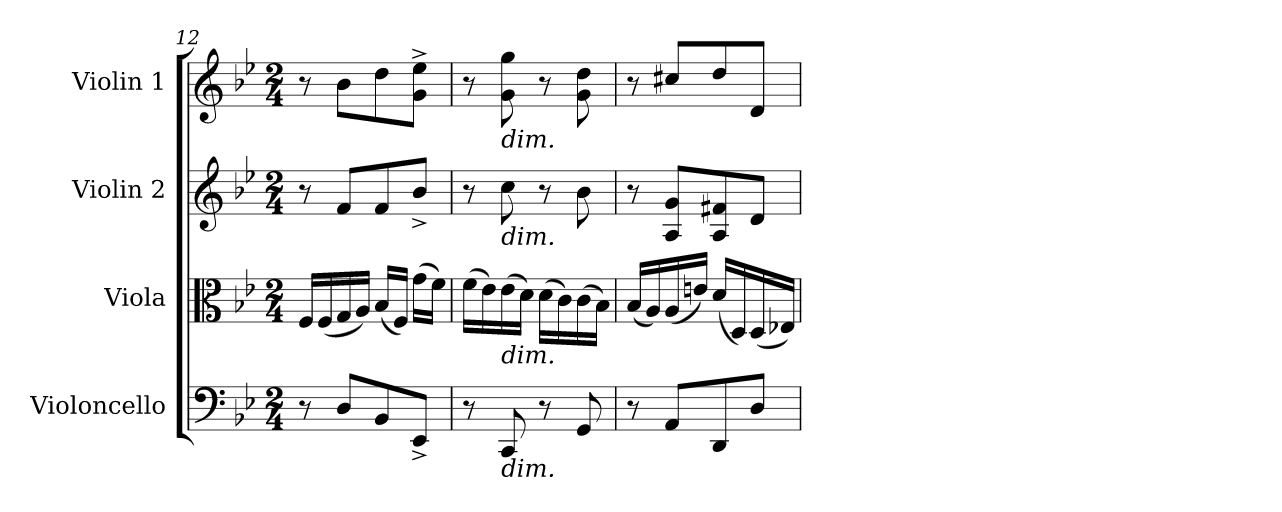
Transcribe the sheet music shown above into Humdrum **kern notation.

**kern	**kern	**kern	**kern
*part4	*part3	*part2	*part1
*staff4	*staff3	*staff2	*staff1
*I"Violoncello	*I"Viola	*I"Violin 2	*I"Violin 1
*I'Vc	*I'Vla	*I'Vln	*I'Vln
!!LO:LB:g=z
*clefF4	*clefC3	*clefG2	*clefG2
*k[b-e-]	*k[b-e-]	*k[b-e-]	*k[b-e-]
*M2/4	*M2/4	*M2/4	*M2/4
=12	=12	=12	=12
8r	16F/LL	8r	8r
.	(16F/	.	.
8D/L	16G/	8f/L	8b-\L
.	16A/JJ)	.	.
8BB-/	(16B-/LL	8f/	8dd\
.	16F/JJ)	.	.
8EE-^/J	(16g\LL	8b-^/J	8g\^ 8ee-\^J
.	16f\JJ)	.	.
=13	=13	=13	=13
8r	(16f\LL	8r	8r
.	16e-\)	.	.
!	!	!	!LO:TX:b:i:t=dim.
!	!	!LO:TX:b:i:t=dim.	!
!	!LO:TX:b:i:t=dim.	!	!
!LO:TX:b:i:t=dim.	!	!	!
8CC/	(16e-\	8cc\	8g\ 8gg\
.	16d\JJ)	.	.
8r	(16d\LL	8r	8r
.	16c\)	.	.
8GG/	(16c\	8b-\	8g\ 8dd\
.	16B-\JJ)	.	.
=14	=14	=14	=14
8r	(16B-/LL	8r	8r
.	16A/)	.	.
8AA/L	(16A/	8A/ 8g/L	8cc#X/L
.	16en/JJ)	.	.
8DD/	(16d/LL	8A/ 8f#X/	8dd/
.	16D/)	.	.
8D/J	(16D/	8d/J	8d/J
.	16E-X/JJ)	.	.
=	=	=	=
*-	*-	*-	*-
